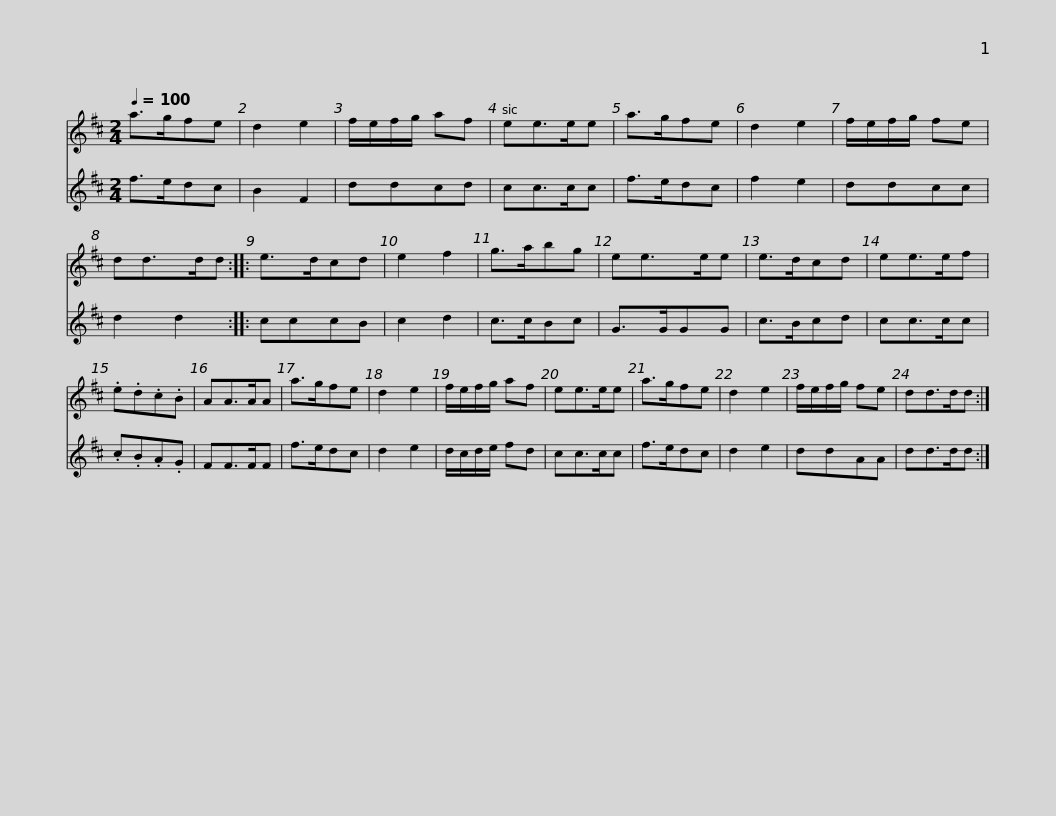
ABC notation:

X:1
%%score 1 2
L:1/8
Q:1/4=100
M:2/4
I:linebreak $
K:D
V:1 treble
V:2 treble
V:1
 a>gfe | d2 e2 | f/e/f/g/ af | ee>ee | a>gfe | %5
 d2 e2 | f/e/f/g/ fe | dd>dd ::$ e>dcd | e2 f2 | %10
 g>abg | ee>ee | e>dcd | ee>ef | .e.d.c.B | %15
 AA>AA |$ a>gfe | d2 e2 | f/e/f/g/ af | ee>ee | %20
 a>gfe | d2 e2 | f/e/f/g/ fe | dd>dd :| %24
V:2
 f>edc | B2 F2 | ddcd | cc>cc | f>edc | %5
 f2 e2 | ddcc | d2 d2 ::$ cccB | c2 d2 | %10
 c>cBc | G>GGG | c>Bcd | cc>cc | .c.B.A.G | %15
 FF>FF |$ f>edc | d2 e2 | d/c/d/e/ fd | cc>cc | %20
 f>edc | d2 e2 | ddAA | dd>dd :| %24
